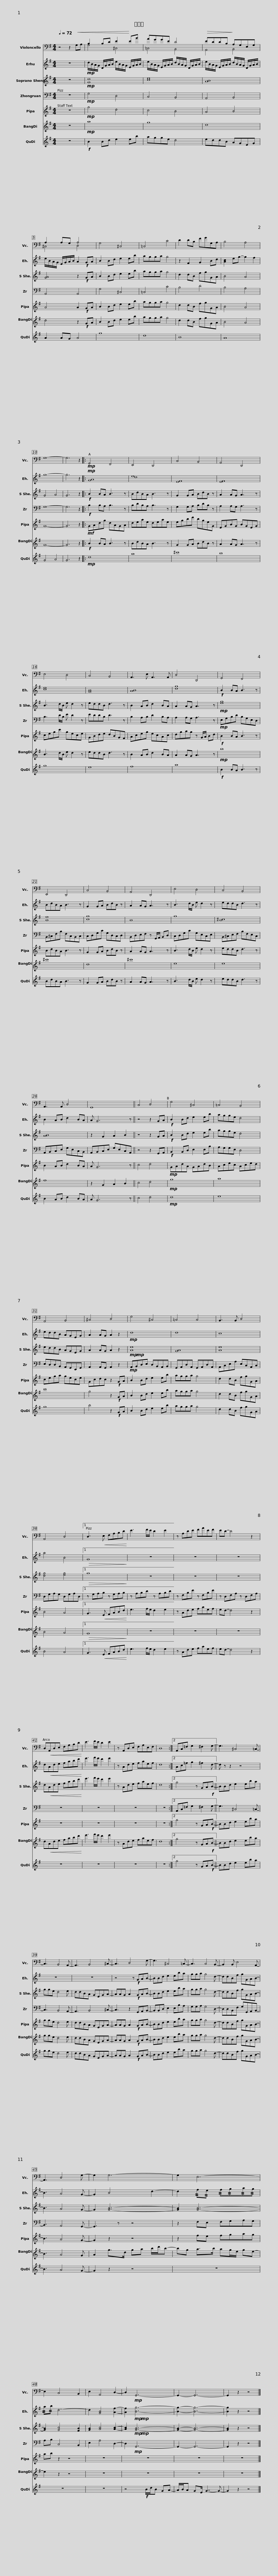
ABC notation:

X:1
%%score ( 1 2 ) ( 3 4 ) 5 6 7 8 9
L:1/8
Q:1/4=72
M:4/4
I:linebreak $
K:G
V:1 bass
V:2 bass
V:3 treble
V:4 treble
V:5 treble
V:6 bass
V:7 treble
V:8 treble
V:9 treble
V:1
 z4 z2!<(! G,A, | B,2 B,D E2!<)! EB | AGGE D4 |$!>(! EDDB,!>)! A,G,E,G, | A,2 A,G, A,4 | %5
 G,4 ^C,4 | =C,4 C4 |$ D2 DB, FGG,A, | B,4 A,4 | G,8- | %10
 G,6 z2 |:!mp! G,,4 F,,4 | E,,4 D,,4 |$ C,4 B,,4 | A,,4 D,,4 | %15
 E,4 D,4 | C,4 B,,4 |$ A,,3 E, A,,3 A,, | D,4 D,,4 | G,,4 F,,4 | %20
 E,,4 D,,4 |$ C,4 B,,4 | A,,4 D,,4 | E,4 D,4 | C,4 B,,4 |$ %25
 A,,3 A,, D,4 | G,,8 || C,4 D,4 | G,4 ^C,4 | =C,4 B,,4 |$ %30
 A,,4 B,,4 | ^C,4 D,4 | G,4 ^C,4 | =C,4 C,4 | B,,3 B,, D,4 |$ %35
 A,,4 D,4 |1 D,3!<(! E, F,A,B,D!<)! | E3 F/E/ D2 E2 | z A,DE FAEF |$ ED- D4 z2 | %40
 D,!<(!A,,D,E, F,A,B,D!<)! | E3 F/E/ D2 E2 | z A,,D,E, F,A,E,F, | D,8 :|2$ A,,C,=F, G,2 ^F,2 G,- || %45
 G,3 ^C,4 =C,- | C,3 B,,4 A,,- | A,,3 B,,4 ^C,- | C,3 D,4 G,- |$ G,3 ^C,4 =C,- | %50
 C,3 C,4 B,,- | B,,2 B,, E,4 A,,- | A,,3 D,4 G,- | G,2 G,6- |$ G,2 E,6- | %55
 E,2 C,4 B,,2 | E,2 A,,4 D,2- | D,2!mp! G,,6- | G,,2- G,,6- | G,,2 z2 z4 |] %60
V:2
 x8 | G,4 ^C,4 | =C,4 B,,4 |$ A,,4 B,,4 | ^C,4 D,4 | %5
 x8 | x8 |$ x8 | x8 | x8 | %10
 x8 |: x8 | x8 |$ x8 | x8 | %15
 x8 | x8 |$ x8 | x8 | x8 | %20
 x8 |$ x8 | x8 | x8 | x8 |$ %25
 x8 | x8 || x8 | x8 | x8 |$ %30
 x8 | x8 | x8 | x8 | x8 |$ %35
 x8 |1 x8 | x8 | x8 |$ x8 | %40
 x8 | x8 | x8 | x8 :|2$ x8 || %45
 x8 | x8 | x8 | x8 |$ x8 | %50
 x8 | x8 | x8 | x8 |$ x8 | %55
 x8 | x8 | x8 | x8 | x8 |] %60
V:3
 z8 |!mp! d/B/A/G/ D/G/A/B/ e/B/A/G/ E/G/A/B/ | e/B/A/G/ E/G/A/B/ d/B/A/G/ D/G/A/B/ |$ e/B/A/G/ E/G/A/B/ d/B/A/G/ D/G/A/B/ | e/B/A/G/ E/G/A/B/ A2!f! GA | %5
 B2 Bd e2 eb | agga g4 |$ z2 F2 G2 Bd | [Ac]2 eg- g2 f2 | g8- | %10
 g6 z2 |:!mp! G8 | e8 |$ E8 | [EF]8 | %15
 c8 | G8 |$ A8 | d8 |!f! B2 BA B3 z | %20
 BdBA B3 z |$ G2 GA BdB z | A2 AG A3 z | B3 d/B/ e d2 z | eddB d3 z |$ %25
 B2 AB d2 BA | A G6 z || z4 z2 GA |!f! B2 Bd e2 eb | agge d4 |$ %30
 eddB AGEG | A2 AG A2 z2 |!mp! d8 | d8 | c8 |$ %35
 a4 B4 |1!>(! G8!>)! | z8 | z8 |$ z8 | %40
 d!<(!Ade fabd'!<)! | e'3 f'/e'/ d'2 e'2 | z Ade faef | d8 :|2$ Ac=f g2 ^f2 d- || %45
 d z z2 z4 | z8 | z8 | z4 z!f! GAB- |$ BBd e2 eba | %50
 gga g4 d- | ddBf gGAB- | B3 A4 G- | G2 B4 d2- |$ d2 !//!f!//!e !//!f!//!g!//!a!//!g | %55
 !//!a!//!b d6- | d2 [GB]4 [Af]2- | [Af]2!mp!!mp! [Bg]6- | [Bg]2- [Bg]6- | [Bg]2 z2 z4 |] %60
V:4
 x8 | x8 | x8 |$ x8 | x8 | %5
 x8 | x8 |$ x8 | x8 | x8 | %10
 x8 |: A8 | d8 |$ F8 | x8 | %15
 e8 | B8 |$ B8 | g8 | x8 | %20
 x8 |$ x8 | x8 | x8 | x8 |$ %25
 x8 | x8 || x8 | x8 | x8 |$ %30
 x8 | x8 | x8 | x8 | x8 |$ %35
 x8 |1 x8 | x8 | x8 |$ x8 | %40
 x8 | x8 | x8 | x8 :|2$ x8 || %45
 x8 | x8 | x8 | x8 |$ x8 | %50
 x8 | x8 | x8 | x8 |$ x8 | %55
 x8 | x8 | x8 | x8 | x8 |] %60
V:5
 z8 |!mp! [Gd]8 | [ce]8 |$ [AB]8 | [GA]4 z2!f! GA | %5
 B2 Bd e2 eb | agga g4 |$ d2 dB fgGA | B4 A4 | G4 A4 | %10
 G6 z2 |:!f! B2 BA B3 z | BdBA B3 z |$ G2 GA BdB z | A2 AG A3 z | %15
 B3 d/B/ e d2 z | eddB d3 z |$ B2 AB d2 BA | A2 AG A3 z |!mp! [eg]8 | %20
 [Bf]8 |$ [cg]8 | B8 | g8 | [B^c]8 |$ %25
 [AB]8 | z2 G2 A2 B2 || z4 z2 GA |!f! B2 Bd e2 eb | agge d4 |$ %30
 eddB AGEG | A2 AG A2 z2 |!mp!!mp! [Ae]8 | [GA]8 | [Ae]8 |$ %35
 [dg]4 [eg]4 |1!>(! g8!>)! | z8 | z8 |$ z8 | %40
 d!<(!Ade fabd'!<)! | e'3 f'/e'/ d'2 e'2 | z Ade faef | d8 :|2$ g4 z GA!f!B- || %45
 BBd e2 eba | gge d4 e | ddBA GEGA- | AAG A2!f! GAB- |$ BBd e2 eba | %50
 gga g4 d- | ddBf gGAB- | B3 A4 G- | G2 [GB]6- |$ [GB]2 [GB]6- | %55
 [GB]2 [Gc]4 [FB]2 | [GB]2 [Ac]4 [Ac]2- | [Ac]2!mp!!mp! [GB]6- | [GB]2- [GB]6- | [GB]2 z2 z4 |] %60
V:6
 z8 |!mp! G,4 D,4 | C,4 B,,4 |$ A,,4 B,,4 | A,,4 A,,4 | %5
 G,4 ^C,4 | =C,4 C4 |$ B,4 D4 | B,4 A,4 | G,8- | %10
 G,6 z2 |:!f! B,2 B,A, B,3 z | B,DB,A, B,3 z |$ G,2 G,A, B,DB, z | A,2 A,G, A,3 z | %15
 B,3 D/B,/ E D2 z | EDDB, D3 z |$ B,2 A,B, D2 B,A, | A,2 A,G, A,3 z |!mp! E,G,B,D B,G,E,D, | %20
 B,,^C,F,B, F,C,B,,C, |$ C,D,G,C G,D,C,D, | B,,D,E,F, z G,,/A,,/ B,,D, | C,D,G,C G,E,C,E, | B,,^C,E,F, B,F,E,C, |$ %25
 A,,B,,C,E, G,E,C,B,, | A,,B,,C,E, G,E,C,A,, || z4 z2 G,,A,, |!f! B,,2 B,,D, E,2 E,B, | A,G,G,E, D,4 |$ %30
 E,D,D,B,, A,,G,,E,,G,, | A,,2 A,,G,, A,,2 z2 |!mp! A,,B,,D,E, D,B,,A,,B,, | G,,A,,D,A,, G,,A,,D,A,, | A,,C,E,A, E,C,A,,C, |$ %35
 D,G,A,G, D,G,A,D, |1 z G,A,B, z G,A,B, | z A,B,D z A,B,D | z F,B,E z F,B,E |$ z D,F,A, z D,F,A, | %40
 z8 | z8 | z8 | z8 :|2$ A,,C,=F, G,2 ^F,2 G,- || %45
 G,3 ^C,4 =C,- | C,3 B,,4 A,,- | A,,3 B,,4 ^C,- | C,3 z2 G,,A,,B,,- |$ B,,B,,D, E,2 E,B,A, | %50
 G,G,A, G,4 D,- | D,D,B,,F, G,G,,A,,B,,- | B,,3 A,,4 G,,- | G,,3 z z4 |$ z2 F,E, F,G,A,G, | %55
 A,B, C,4 B,,2 | E,2 A,4 D,2- | D,2!mp! G,,6- | G,,2- G,,6- | G,,2 z2 z4 |] %60
V:7
 z8 |!mp! g4 d4 | c4 B4 |$ A4 B4 | A4 A2!f! GA | %5
 B2 Bd e2 eb | agga g4 |$ d2 dB fgGA | B4 A4 | G8- | %10
 G6 z2 |:!mf! GAdg dAGA | deae deae |$ egbd' bgeG | EGBG BGEG | %15
 cegc' gece | GBde dBGF |$ Aceg ecAc | dgag z G/A/ Bd |!f! B2 BA B3 z | %20
 BdBA B3 z |$ G2 GA BdB z | A2 AG A3 z | B3 d/B/ e d2 z | eddB d3 z |$ %25
 B2 AB d2 BA | A G6 z || c4 d4 |!mp! GAdA GAdB | Acec Aced |$ %30
 cega gece | Gcdc z2!f! GA | B2 Bd e2 eb | agga g4 | d2 dB fgGA |$ %35
 B4 A4 |1 G3!<(! E FABd!<)! | e3 f/e/ d2 e2 | z Ade faef |$ ed- d4 z2 | %40
 z8 | z8 | z8 | z8 :|2$ g4 z GA!f!B- || %45
 BBd e2 eba | gge d4 e | ddBA GEGA- | AAG A2!f! GAB- |$ BBd e2 eba | %50
 gga g4 d- | ddBf gGAB- | B3 A4 G- | G2 z2 z4 |$ z2 fe fgag | %55
 ab z2 z4 | z8 | z8 | z8 | z8 |] %60
V:8
 z8 |!mp! a8 | g8 |$ d8 | d4 z2!f! GA | %5
 B2 Bd e2 eb | agga g4 |$ d2 dB fgGA | B4 A4 | G8- | %10
 G6 z2 |:!f! B2 BA B3 z | BdBA B3 z |$ G2 GA BdB z | A2 AG A3 z | %15
 B3 d/B/ e d2 z | eddB d3 z |$ B2 AB d2 BA | A2 AG A3 z |!mp! b8 | %20
 ^c'8 |$ d8 | ^c'8 | e8 | e8 |$ %25
 f8 | z2 G2 A2 B2 || c4 d4 |!mp! g8 | a8 |$ %30
 c'8 | g4 z2!f! GA | B2 Bd e2 eb | agga g4 | d2 dB fgGA |$ %35
 B4 A4 |1!>(! G8!>)! | z8 | z8 |$ z8 | %40
 d!<(!Ade fabd'!<)! | e'3 f'/e'/ d'2 e'2 | z Ade faef | d8 :|2$ g4 z GA!f!B- || %45
 BBd e2 eba | gge d4 e | ddBA GEGA- | AAG A2!f! GAB- |$ BBd e2 eba | %50
 gga g4 d- | ddBf gGAB- | B3 A4 G | A2 g>d ga b/d'/b- |$ bg a>b ag/e/ ge- | %55
 e2 z2 z4 | z8 | z8 | z8 | z8 |] %60
V:9
 z8 |!f! B2 Bd e2 eb | agge d4 |$ eddB AGEG | A2 AG A4 | %5
 g8 | d8 |$ B8 | A8 | G4 A4 | %10
 G6 z2 |:!mp! d8 | a8 |$ ^c'8 | b8 | %15
 g8 | e8 |$ f8 | a8 |!f! B2 BA B3 z | %20
 BdBA B3 z |$ G2 GA BdB z | A2 AG A3 z | B3 d/B/ e d2 z | eddB d3 z |$ %25
 B2 AB d2 BA | A G6 z || c4 d4 |!mp! d8 | e8 |$ %30
 g8 | b4 z2!f! GA | B2 Bd e2 eb | agga g4 | d2 dB fgGA |$ %35
 B4 A4 |1 G3!<(! E FABd!<)! | e3 f/e/ d2 e2 | z Ade faef |$ ed- d4 z2 | %40
 z8 | z8 | z8 | z8 :|2$ g4 z GA!f!B- || %45
 BBd e2 eba | gge d4 e | ddBA GEGA- | AAG A2!f! GAB- |$ BBd e2 eba | %50
 gga g4 d- | ddBf gGAB- | B3 A4 G- | G2 z2 z4 |$ z8 | %55
 z8 | z8 | z4!f! B/d/B GA- | A/B/A GE/ G7/2- G- | G2 z2 z4 |] %60
